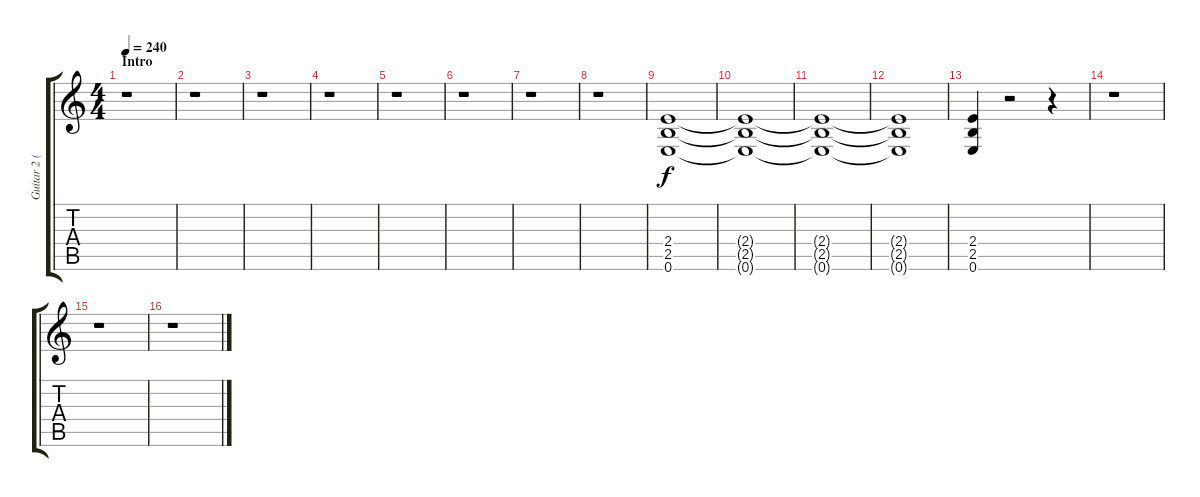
\track ("Guitar 2 (Terrence)" "Guitar 2 (") {instrument distortionguitar}
\staff {score tabs}
\tuning (E4 B3 G3 D3 A2 E2) {hide}
\ts (4 4)
\section ("" "Intro")
\tempo 240
\clef g2
\ks c
r.1{dy f instrument distortionguitar} |
r.1 |
r.1 |
r.1 |
r.1 |
r.1 |
r.1 |
r.1 |
(2.4 2.5 0.6).1 |
(2.4{t} 2.5{t} 0.6{t}).1 |
(2.4{t} 2.5{t} 0.6{t}).1 |
(2.4{t} 2.5{t} 0.6{t}).1 |
(2.4 2.5 0.6).4 r.2 r.4 |
r.1 |
r.1 |
r.1
